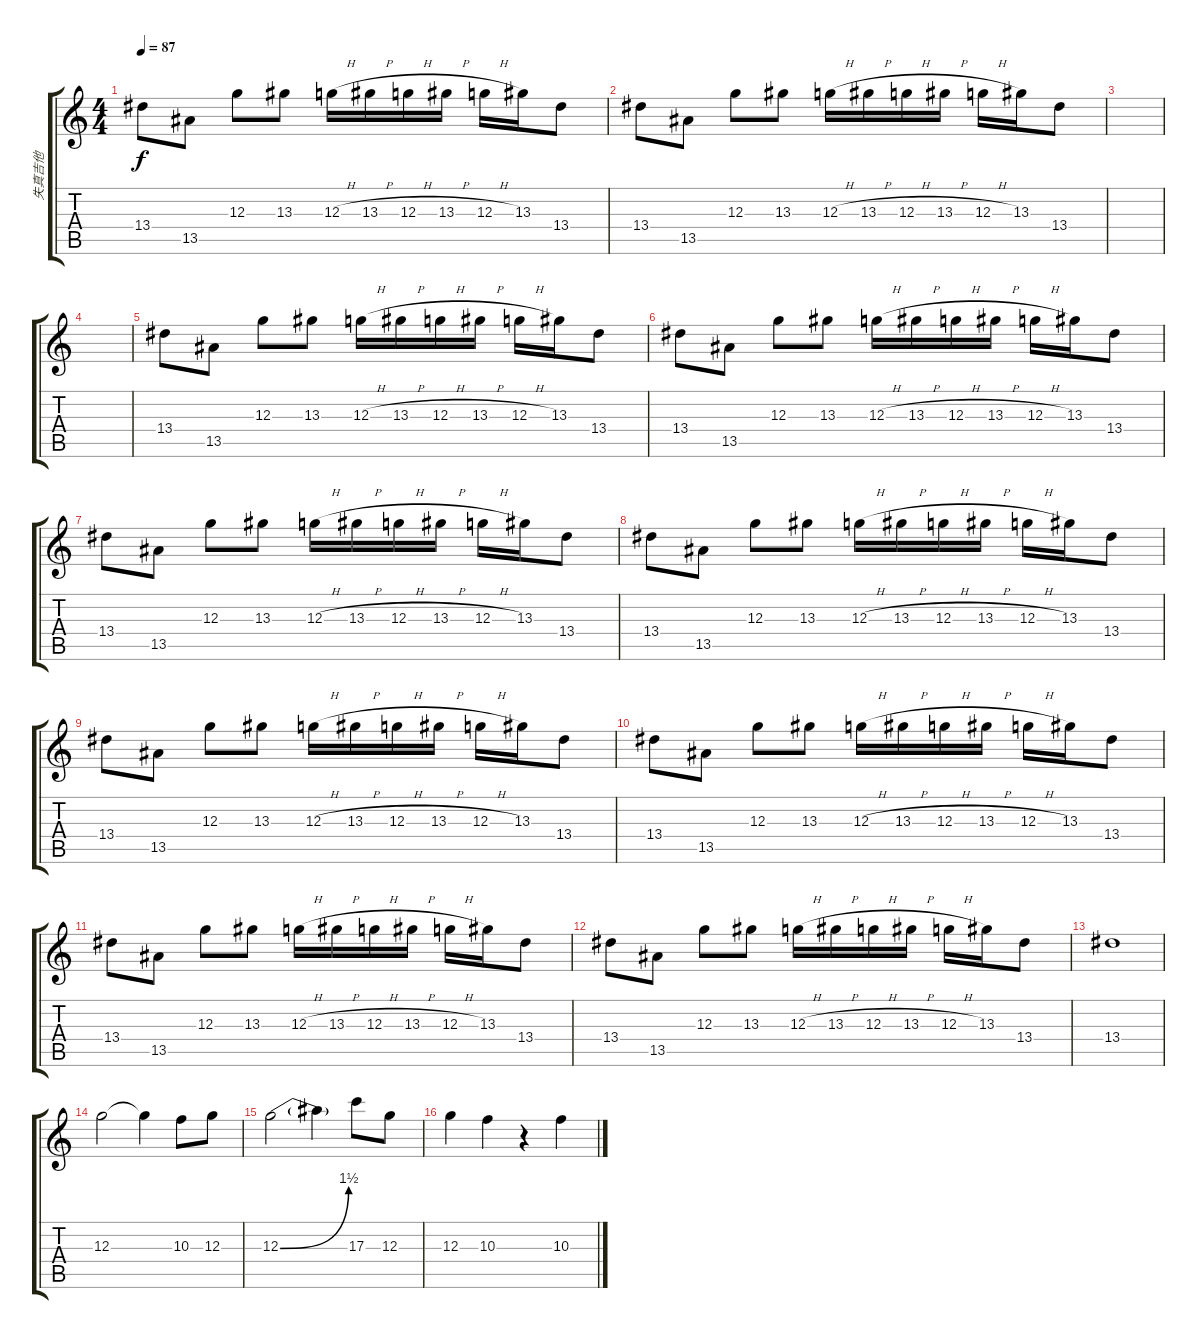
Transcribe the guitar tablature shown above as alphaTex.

\track ("失真吉他" "失真吉他") {instrument overdrivenguitar}
\staff {score tabs}
\tuning (E4 B3 G3 D3 A2 E2) {hide}
\ts (4 4)
\tempo 87
\clef g2
\ks c
13.4.8{dy f} 13.5.8 12.3.8 13.3.8 12.3{h}.16 13.3{h}.16 12.3{h}.16 13.3{h}.16 12.3{h}.16 13.3.16 13.4.8 |
13.4.8 13.5.8 12.3.8 13.3.8 12.3{h}.16 13.3{h}.16 12.3{h}.16 13.3{h}.16 12.3{h}.16 13.3.16 13.4.8 |
|
|
13.4.8 13.5.8 12.3.8 13.3.8 12.3{h}.16 13.3{h}.16 12.3{h}.16 13.3{h}.16 12.3{h}.16 13.3.16 13.4.8 |
13.4.8 13.5.8 12.3.8 13.3.8 12.3{h}.16 13.3{h}.16 12.3{h}.16 13.3{h}.16 12.3{h}.16 13.3.16 13.4.8 |
13.4.8 13.5.8 12.3.8 13.3.8 12.3{h}.16 13.3{h}.16 12.3{h}.16 13.3{h}.16 12.3{h}.16 13.3.16 13.4.8 |
13.4.8 13.5.8 12.3.8 13.3.8 12.3{h}.16 13.3{h}.16 12.3{h}.16 13.3{h}.16 12.3{h}.16 13.3.16 13.4.8 |
13.4.8 13.5.8 12.3.8 13.3.8 12.3{h}.16 13.3{h}.16 12.3{h}.16 13.3{h}.16 12.3{h}.16 13.3.16 13.4.8 |
13.4.8 13.5.8 12.3.8 13.3.8 12.3{h}.16 13.3{h}.16 12.3{h}.16 13.3{h}.16 12.3{h}.16 13.3.16 13.4.8 |
13.4.8 13.5.8 12.3.8 13.3.8 12.3{h}.16 13.3{h}.16 12.3{h}.16 13.3{h}.16 12.3{h}.16 13.3.16 13.4.8 |
13.4.8 13.5.8 12.3.8 13.3.8 12.3{h}.16 13.3{h}.16 12.3{h}.16 13.3{h}.16 12.3{h}.16 13.3.16 13.4.8 |
13.4.1 |
12.3.2 12.3{t}.4 10.3.8 12.3.8 |
12.3{be (bend 0 0 60 6)}.2 12.3{t}.4 17.3.8 12.3.8 |
12.3.4 10.3.4 r.4 10.3.4
